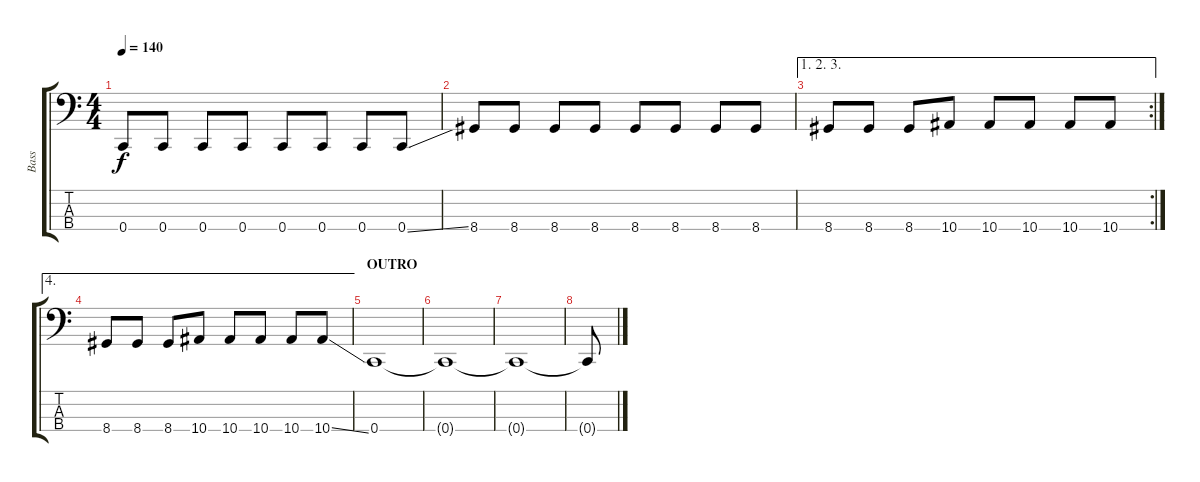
\track ("Bass" "Bass") {instrument electricbassfinger}
\staff {score tabs}
\tuning (F2 C2 G1 C1) {hide}
\ts (4 4)
\tempo 140
\clef f4
\ks c
0.4.8{dy f} 0.4.8 0.4.8 0.4.8 0.4.8 0.4.8 0.4.8 0.4{ss}.8 |
8.4.8 8.4.8 8.4.8 8.4.8 8.4.8 8.4.8 8.4.8 8.4.8 |
\ae (1 2 3)
\rc 2
8.4.8 8.4.8 8.4.8 10.4.8 10.4.8 10.4.8 10.4.8 10.4.8 |
\ae 4
8.4.8 8.4.8 8.4.8 10.4.8 10.4.8 10.4.8 10.4.8 10.4{ss}.8 |
\section ("" "OUTRO")
0.4.1 |
0.4{t}.1 |
0.4{t}.1 |
0.4{t}.8
